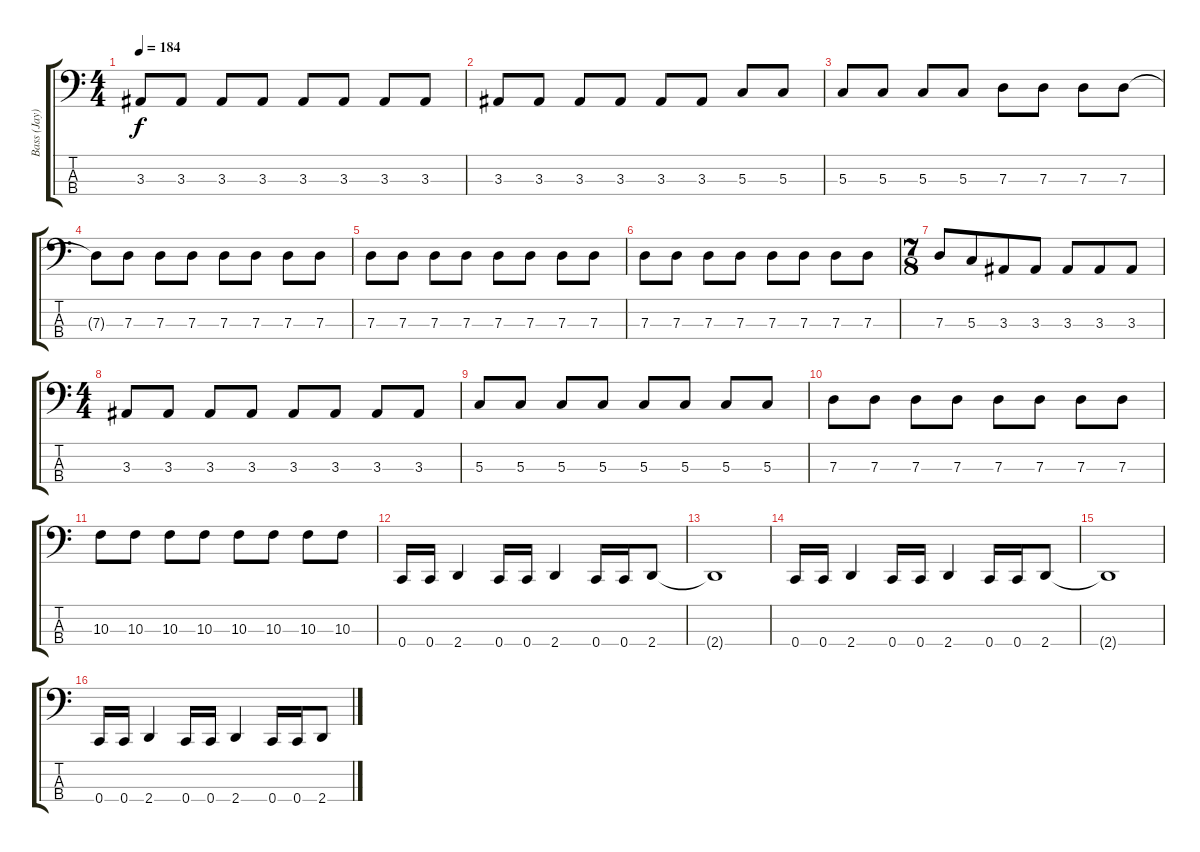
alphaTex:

\track ("Bass (Jay)" "Bass (Jay)") {instrument electricbasspick}
\staff {score tabs}
\tuning (F2 C2 G1 C1) {hide}
\ts (4 4)
\tempo 184
\clef f4
\ks c
3.3.8{dy f} 3.3.8 3.3.8 3.3.8 3.3.8 3.3.8 3.3.8 3.3.8 |
3.3.8 3.3.8 3.3.8 3.3.8 3.3.8 3.3.8 5.3.8 5.3.8 |
5.3.8 5.3.8 5.3.8 5.3.8 7.3.8 7.3.8 7.3.8 7.3.8 |
7.3{t}.8 7.3.8 7.3.8 7.3.8 7.3.8 7.3.8 7.3.8 7.3.8 |
7.3.8 7.3.8 7.3.8 7.3.8 7.3.8 7.3.8 7.3.8 7.3.8 |
7.3.8 7.3.8 7.3.8 7.3.8 7.3.8 7.3.8 7.3.8 7.3.8 |
\ts (7 8)
7.3.8 5.3.8 3.3.8 3.3.8 3.3.8 3.3.8 3.3.8 |
\ts (4 4)
3.3.8 3.3.8 3.3.8 3.3.8 3.3.8 3.3.8 3.3.8 3.3.8 |
5.3.8 5.3.8 5.3.8 5.3.8 5.3.8 5.3.8 5.3.8 5.3.8 |
7.3.8 7.3.8 7.3.8 7.3.8 7.3.8 7.3.8 7.3.8 7.3.8 |
10.3.8 10.3.8 10.3.8 10.3.8 10.3.8 10.3.8 10.3.8 10.3.8 |
0.4.16 0.4.16 2.4.4 0.4.16 0.4.16 2.4.4 0.4.16 0.4.16 2.4.8 |
2.4{t}.1 |
0.4.16 0.4.16 2.4.4 0.4.16 0.4.16 2.4.4 0.4.16 0.4.16 2.4.8 |
2.4{t}.1 |
0.4.16 0.4.16 2.4.4 0.4.16 0.4.16 2.4.4 0.4.16 0.4.16 2.4.8
